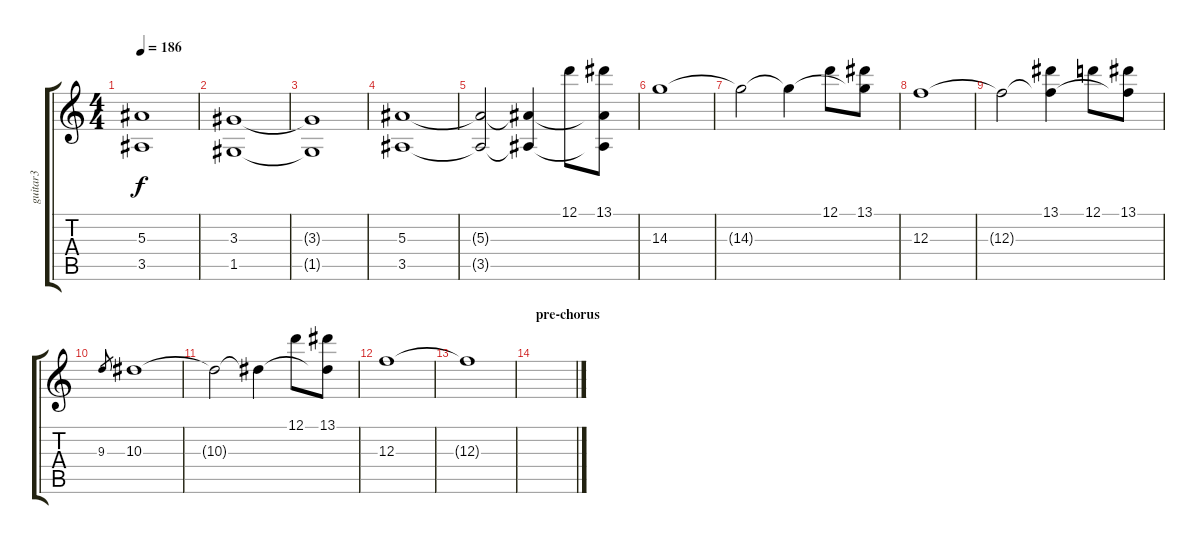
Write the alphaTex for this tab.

\track ("guitar3" "guitar3") {instrument distortionguitar}
\staff {score tabs}
\tuning (D4 A3 F3 C3 G2 C2) {hide}
\ts (4 4)
\tempo 186
\clef g2
\ks c
(5.3{t} 3.5{t}).1{dy f} |
(3.3 1.5).1 |
(3.3{t} 1.5{t}).1 |
(5.3 3.5).1 |
(5.3{t} 3.5{t}).2 (5.3{t} 3.5{t}).4 12.1.8 (13.1 5.3{t} 3.5{t}).8 |
14.3.1 |
14.3{t}.2 14.3{t}.4 12.1.8 (13.1 14.3{t}).8 |
12.3.1 |
12.3{t}.2 (13.1 12.3{t}).4 12.1.8 (13.1 12.3{t}).8 |
9.3.8{gr} 10.3.1 |
10.3{t}.2 10.3{t}.4 12.1.8 (13.1 10.3{t}).8 |
12.3.1 |
12.3{t}.1 |
\section ("" "pre-chorus")
